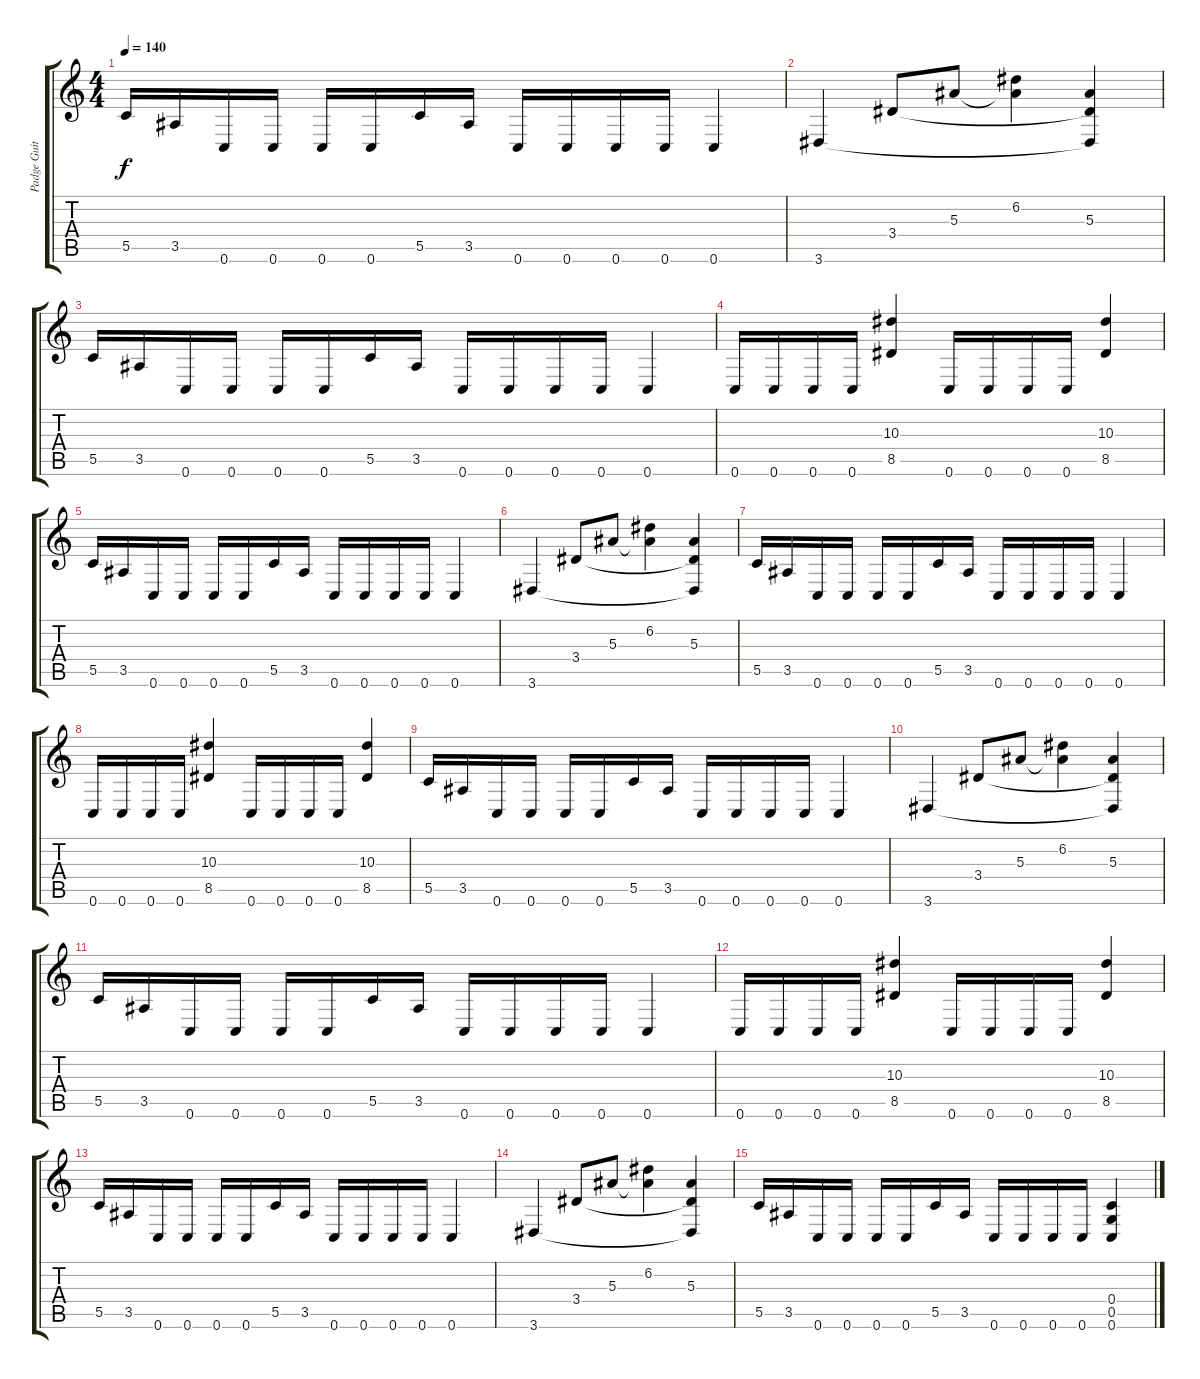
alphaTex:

\track ("Padge Guitar" "Padge Guit") {instrument distortionguitar}
\staff {score tabs}
\tuning (D4 A3 F3 C3 G2 C2) {hide}
\ts (4 4)
\tempo 140
\clef g2
\ks c
5.5.16{dy f} 3.5.16 0.6.16 0.6.16 0.6.16 0.6.16 5.5.16 3.5.16 0.6.16 0.6.16 0.6.16 0.6.16 0.6.4 |
3.6.4 3.4.8 5.3.8 (6.2 5.3{t}).4 (5.3 3.4{t} 3.6{t}).4 |
5.5.16 3.5.16 0.6.16 0.6.16 0.6.16 0.6.16 5.5.16 3.5.16 0.6.16 0.6.16 0.6.16 0.6.16 0.6.4 |
0.6.16 0.6.16 0.6.16 0.6.16 (10.3 8.5).4 0.6.16 0.6.16 0.6.16 0.6.16 (10.3 8.5).4 |
5.5.16 3.5.16 0.6.16 0.6.16 0.6.16 0.6.16 5.5.16 3.5.16 0.6.16 0.6.16 0.6.16 0.6.16 0.6.4 |
3.6.4 3.4.8 5.3.8 (6.2 5.3{t}).4 (5.3 3.4{t} 3.6{t}).4 |
5.5.16 3.5.16 0.6.16 0.6.16 0.6.16 0.6.16 5.5.16 3.5.16 0.6.16 0.6.16 0.6.16 0.6.16 0.6.4 |
0.6.16 0.6.16 0.6.16 0.6.16 (10.3 8.5).4 0.6.16 0.6.16 0.6.16 0.6.16 (10.3 8.5).4 |
5.5.16 3.5.16 0.6.16 0.6.16 0.6.16 0.6.16 5.5.16 3.5.16 0.6.16 0.6.16 0.6.16 0.6.16 0.6.4 |
3.6.4 3.4.8 5.3.8 (6.2 5.3{t}).4 (5.3 3.4{t} 3.6{t}).4 |
5.5.16 3.5.16 0.6.16 0.6.16 0.6.16 0.6.16 5.5.16 3.5.16 0.6.16 0.6.16 0.6.16 0.6.16 0.6.4 |
0.6.16 0.6.16 0.6.16 0.6.16 (10.3 8.5).4 0.6.16 0.6.16 0.6.16 0.6.16 (10.3 8.5).4 |
5.5.16 3.5.16 0.6.16 0.6.16 0.6.16 0.6.16 5.5.16 3.5.16 0.6.16 0.6.16 0.6.16 0.6.16 0.6.4 |
3.6.4 3.4.8 5.3.8 (6.2 5.3{t}).4 (5.3 3.4{t} 3.6{t}).4 |
5.5.16 3.5.16 0.6.16 0.6.16 0.6.16 0.6.16 5.5.16 3.5.16 0.6.16 0.6.16 0.6.16 0.6.16 (0.4 0.5 0.6).4
